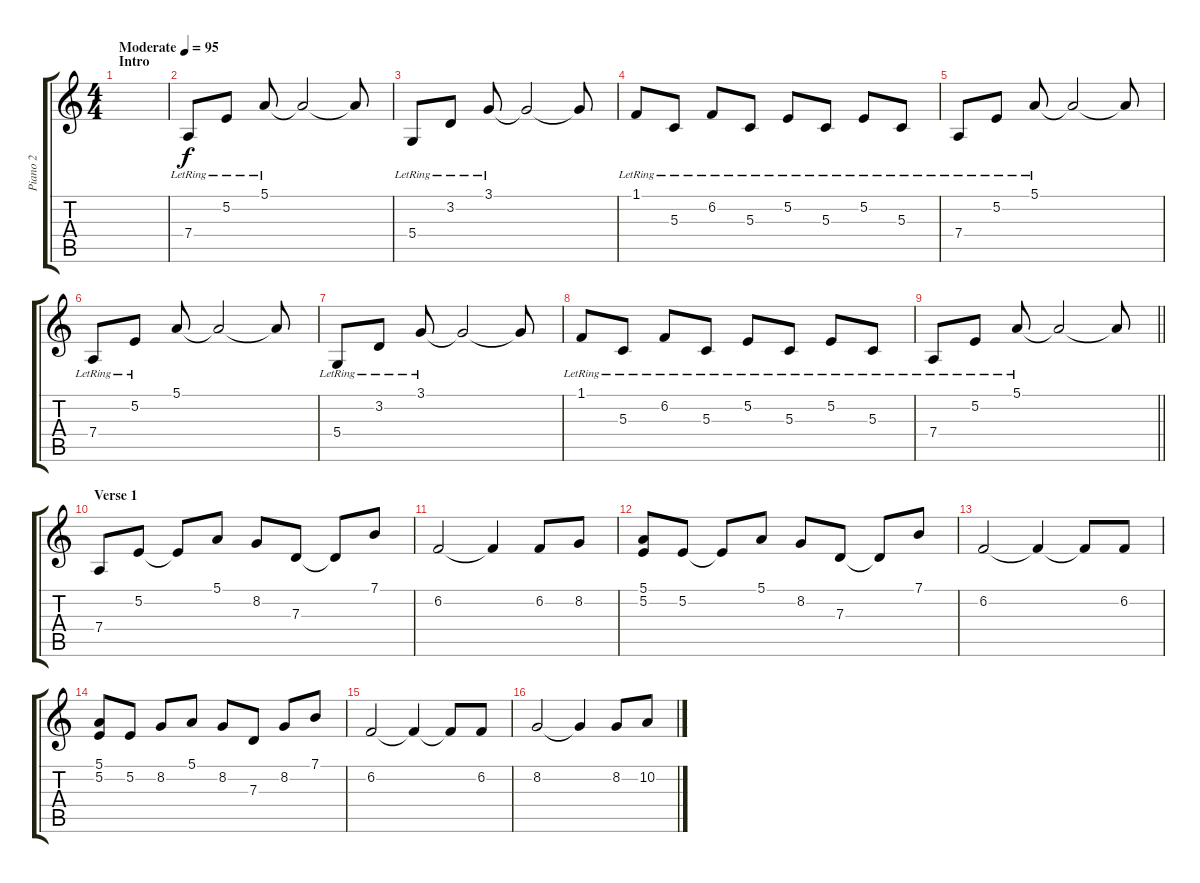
\track ("Piano 2" "Piano 2") {instrument brightacousticpiano}
\staff {score tabs}
\tuning (E4 B3 G3 D3 A2 E2) {hide}
\ts (4 4)
\section ("" "Intro")
\tempo (95 "Moderate")
\clef g2
\ks c
|
7.4{lr}.8 5.2{lr}.8 5.1{lr}.8 5.1{t}.2 5.1{t}.8 |
5.4{lr}.8 3.2{lr}.8 3.1{lr}.8 3.1{t}.2 3.1{t}.8 |
1.1{lr}.8 5.3{lr}.8 6.2{lr}.8 5.3{lr}.8 5.2{lr}.8 5.3{lr}.8 5.2{lr}.8 5.3{lr}.8 |
7.4{lr}.8 5.2{lr}.8 5.1{lr}.8 5.1{t}.2 5.1{t}.8 |
7.4{lr}.8 5.2{lr}.8 5.1.8 5.1{t}.2 5.1{t}.8 |
5.4{lr}.8 3.2{lr}.8 3.1{lr}.8 3.1{t}.2 3.1{t}.8 |
1.1{lr}.8 5.3{lr}.8 6.2{lr}.8 5.3{lr}.8 5.2{lr}.8 5.3{lr}.8 5.2{lr}.8 5.3{lr}.8 |
\barLineRight lightlight
7.4{lr}.8 5.2{lr}.8 5.1{lr}.8 5.1{t}.2 5.1{t}.8 |
\section ("" "Verse 1")
7.4.8 5.2.8 5.2{t}.8 5.1.8 8.2.8 7.3.8 7.3{t}.8 7.1.8 |
6.2.2 6.2{t}.4 6.2.8 8.2.8 |
(5.1 5.2).8 5.2.8 5.2{t}.8 5.1.8 8.2.8 7.3.8 7.3{t}.8 7.1.8 |
6.2.2 6.2{t}.4 6.2{t}.8 6.2.8 |
(5.1 5.2).8 5.2.8 8.2.8 5.1.8 8.2.8 7.3.8 8.2.8 7.1.8 |
6.2.2 6.2{t}.4 6.2{t}.8 6.2.8 |
8.2.2 8.2{t}.4 8.2.8 10.2.8
